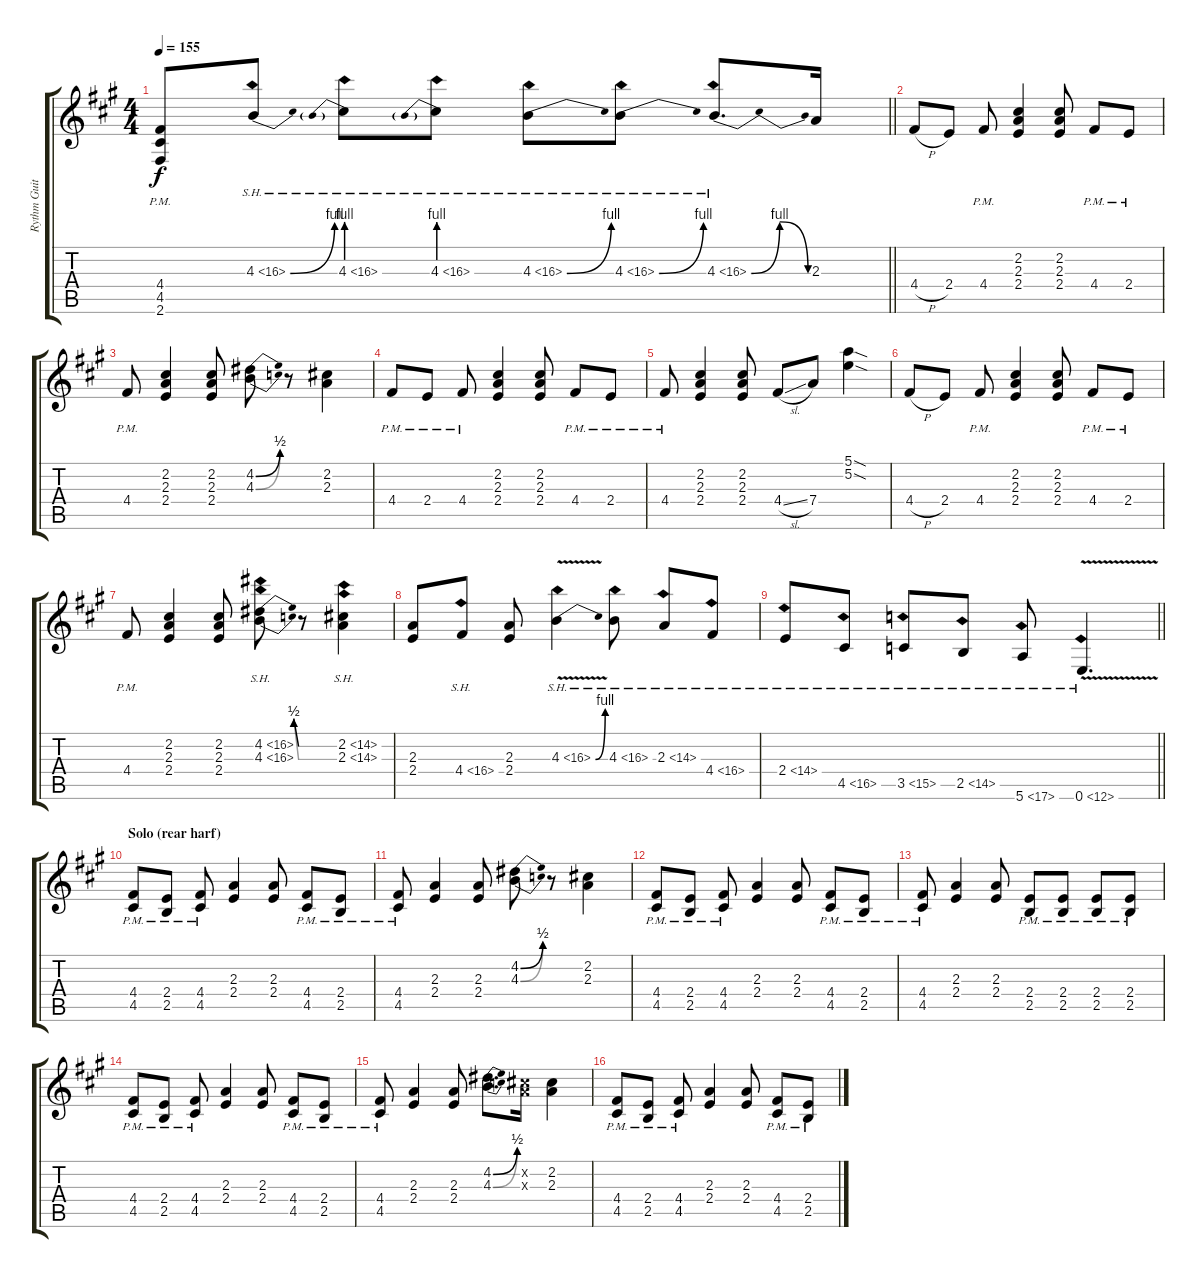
\track ("Rythm Guitar" "Rythm Guit") {instrument overdrivenguitar}
\staff {score tabs}
\tuning (E4 B3 G3 D3 A2 E2) {hide}
\ts (4 4)
\tempo 155
\clef g2
\barLineRight lightlight
\ks a
(4.4{pm} 4.5{pm} 2.6{pm}).8{dy f} 4.3{be (bend 0 0 60 4) sh 12}.8 4.3{be (prebend 0 4 60 4) sh 12}.8 4.3{be (prebend 0 4 60 4) sh 12}.8 4.3{be (bend 0 0 60 4) sh 12}.8 4.3{be (bend 0 0 60 4) sh 12}.8 4.3{be (bendrelease 0 0 15 4 40 4 60 0) sh 12}.8{d} 2.3.16 |
4.4{h}.8 2.4.8 4.4{pm}.8 (2.2 2.3 2.4).4 (2.2 2.3 2.4).8 4.4{pm}.8 2.4{pm}.8 |
4.4{pm}.8 (2.2 2.3 2.4).4 (2.2 2.3 2.4).8 (4.2{be (bend 0 0 60 2)} 4.3{be (bend 0 0 60 2)}).8 r.8 (2.2 2.3).4 |
4.4{pm}.8 2.4{pm}.8 4.4{pm}.8 (2.2 2.3 2.4).4 (2.2 2.3 2.4).8 4.4{pm}.8 2.4{pm}.8 |
4.4{pm}.8 (2.2 2.3 2.4).4 (2.2 2.3 2.4).8 4.4{sl}.8 7.4.8 (5.1{sod} 5.2{sod}).4 |
4.4{h}.8 2.4.8 4.4{pm}.8 (2.2 2.3 2.4).4 (2.2 2.3 2.4).8 4.4{pm}.8 2.4{pm}.8 |
4.4{pm}.8 (2.2 2.3 2.4).4 (2.2 2.3 2.4).8 (4.2{be (bend 0 0 60 2) sh 12} 4.3{be (bend 0 0 60 2) sh 12}).8 r.8 (2.2{sh 12} 2.3{sh 12}).4 |
(2.3 2.4).8 4.4{sh 12}.8 (2.3 2.4).8 4.3{be (bend 0 0 60 4) sh 12 v}.4 4.3{sh 12}.8 2.3{sh 12}.8 4.4{sh 12}.8 |
\barLineRight lightlight
2.4{sh 12}.8 4.5{sh 12}.8 3.5{sh 12}.8 2.5{sh 12}.8 5.6{sh 12}.8 0.6{sh 12 v}.4{d} |
\section ("" "Solo (rear harf)")
(4.4{pm} 4.5{pm}).8 (2.4{pm} 2.5{pm}).8 (4.4{pm} 4.5{pm}).8 (2.3 2.4).4 (2.3 2.4).8 (4.4{pm} 4.5{pm}).8 (2.4{pm} 2.5{pm}).8 |
(4.4{pm} 4.5{pm}).8 (2.3 2.4).4 (2.3 2.4).8 (4.2{be (bend 0 0 60 2)} 4.3{be (bend 0 0 60 2)}).8 r.8 (2.2 2.3).4 |
(4.4{pm} 4.5{pm}).8 (2.4{pm} 2.5{pm}).8 (4.4{pm} 4.5{pm}).8 (2.3 2.4).4 (2.3 2.4).8 (4.4{pm} 4.5{pm}).8 (2.4{pm} 2.5{pm}).8 |
(4.4{pm} 4.5{pm}).8 (2.3 2.4).4 (2.3 2.4).8 (2.4{pm} 2.5{pm}).8 (2.4{pm} 2.5{pm}).8 (2.4{pm} 2.5{pm}).8 (2.4{pm} 2.5{pm}).8 |
(4.4{pm} 4.5{pm}).8 (2.4{pm} 2.5{pm}).8 (4.4{pm} 4.5{pm}).8 (2.3 2.4).4 (2.3 2.4).8 (4.4{pm} 4.5{pm}).8 (2.4{pm} 2.5{pm}).8 |
(4.4{pm} 4.5{pm}).8 (2.3 2.4).4 (2.3 2.4).8 (4.2{be (bend 0 0 60 2)} 4.3{be (bend 0 0 60 2)}).8{d} (2.2{x} 2.3{x}).16 (2.2 2.3).4 |
(4.4{pm} 4.5{pm}).8 (2.4{pm} 2.5{pm}).8 (4.4{pm} 4.5{pm}).8 (2.3 2.4).4 (2.3 2.4).8 (4.4{pm} 4.5{pm}).8 (2.4{pm} 2.5{pm}).8
